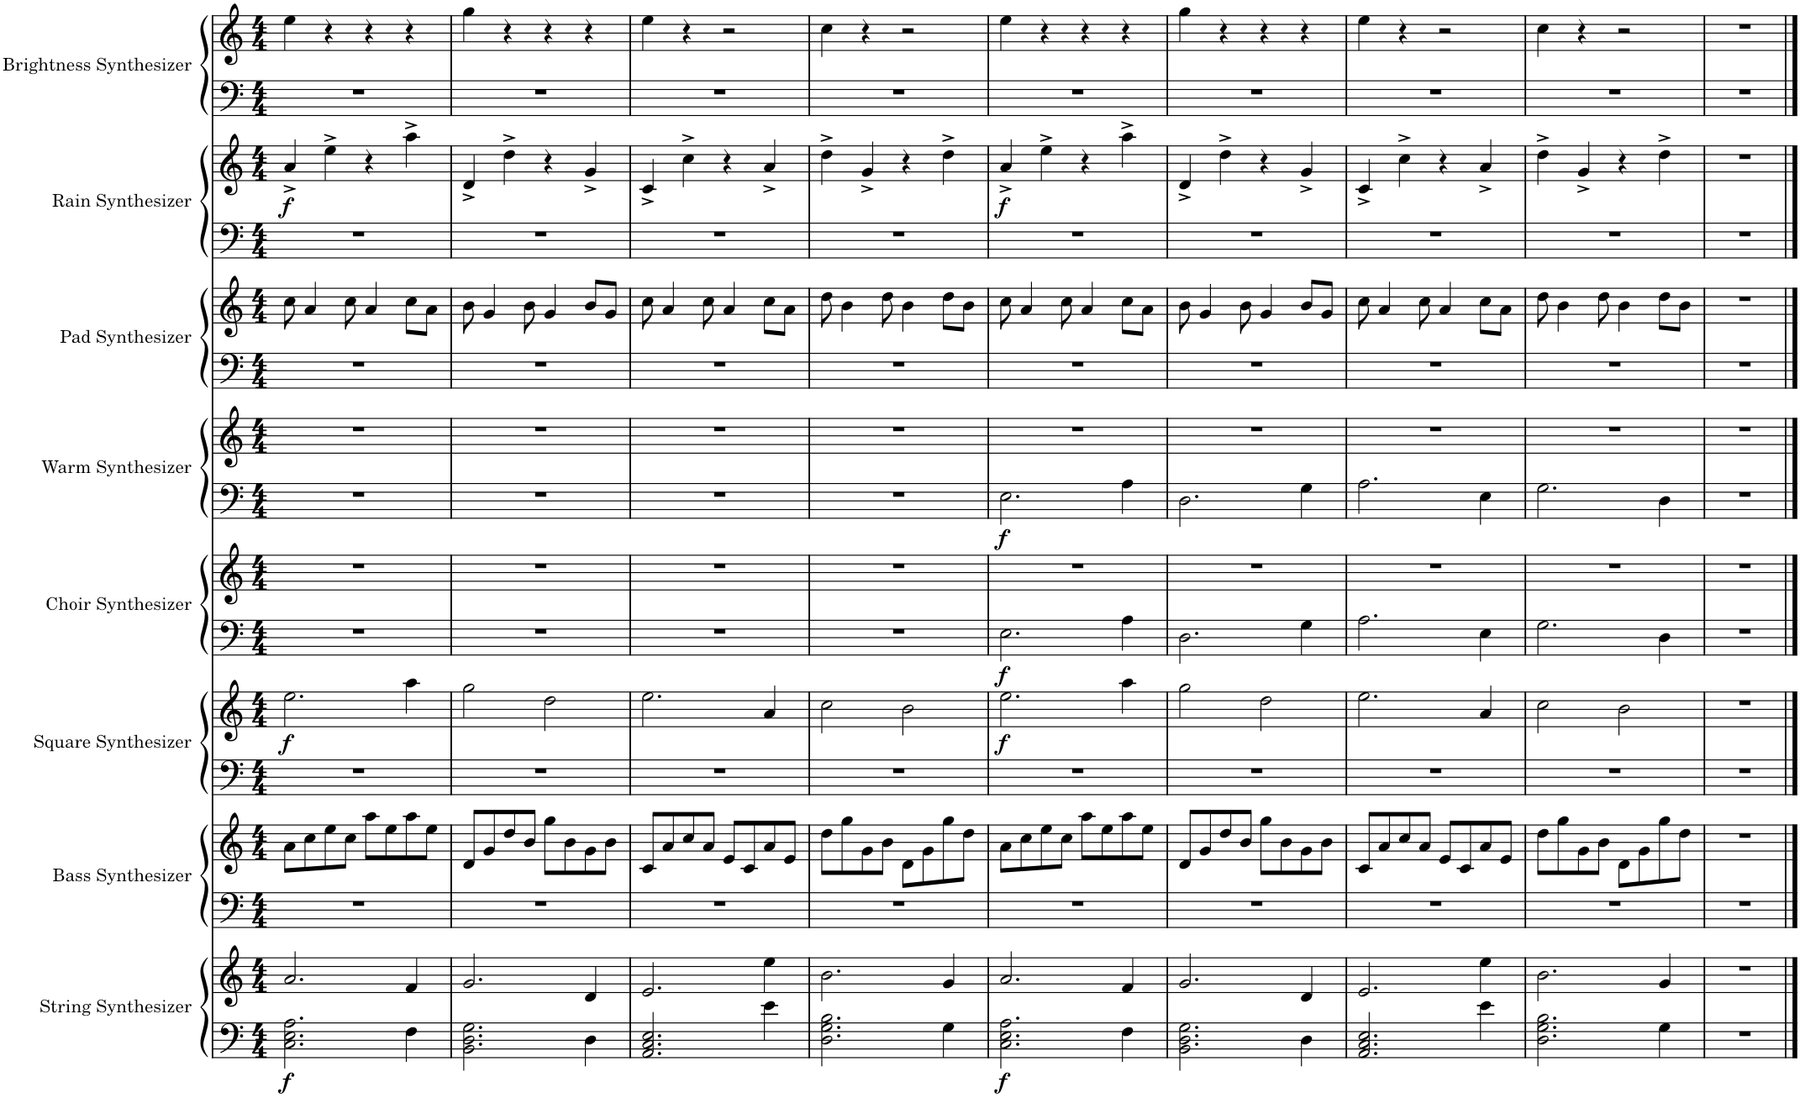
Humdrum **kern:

**kern	**kern	**dynam	**kern	**kern	**kern	**kern	**dynam	**kern	**kern	**dynam	**kern	**kern	**dynam	**kern	**kern	**kern	**kern	**dynam	**kern	**kern
*part8	*part8	*part8	*part7	*part7	*part6	*part6	*part6	*part5	*part5	*part5	*part4	*part4	*part4	*part3	*part3	*part2	*part2	*part2	*part1	*part1
*staff16	*staff15	*staff15/16	*staff14	*staff13	*staff12	*staff11	*staff11/12	*staff10	*staff9	*staff9/10	*staff8	*staff7	*staff7/8	*staff6	*staff5	*staff4	*staff3	*staff3/4	*staff2	*staff1
*I"String Synthesizer	*	*	*I"Bass Synthesizer	*	*I"Square Synthesizer	*	*	*I"Choir Synthesizer	*	*	*I"Warm Synthesizer	*	*	*I"Pad Synthesizer	*	*I"Rain Synthesizer	*	*	*I"Brightness Synthesizer	*
*I'Synth.	*	*	*I'Synth.	*	*I'Synth.	*	*	*I'Synth.	*	*	*I'Synth.	*	*	*I'Synth.	*	*I'Synth.	*	*	*I'Synth.	*
*clefF4	*clefG2	*	*clefF4	*clefG2	*clefF4	*clefG2	*	*clefF4	*clefG2	*	*clefF4	*clefG2	*	*clefF4	*clefG2	*clefF4	*clefG2	*	*clefF4	*clefG2
*k[]	*k[]	*	*k[]	*k[]	*k[]	*k[]	*	*k[]	*k[]	*	*k[]	*k[]	*	*k[]	*k[]	*k[]	*k[]	*	*k[]	*k[]
*M4/4	*M4/4	*	*M4/4	*M4/4	*M4/4	*M4/4	*	*M4/4	*M4/4	*	*M4/4	*M4/4	*	*M4/4	*M4/4	*M4/4	*M4/4	*	*M4/4	*M4/4
=1	=1	=1	=1	=1	=1	=1	=1	=1	=1	=1	=1	=1	=1	=1	=1	=1	=1	=1	=1	=1
!	!	!LO:DY:b=2	!	!	!	!	!LO:DY:b	!	!	!	!	!	!	!	!	!	!	!LO:DY:b	!	!
2.C\ 2.E\ 2.A\	2.a/	f	1r	8a\L	1r	2.ee\	f	1r	1r	.	1r	1r	.	1r	8cc\	1r	4a^/	f	1r	4ee\
.	.	.	.	8cc\	.	.	.	.	.	.	.	.	.	.	4a/	.	.	.	.	.
.	.	.	.	8ee\	.	.	.	.	.	.	.	.	.	.	.	.	4ee^\	.	.	4r
.	.	.	.	8cc\J	.	.	.	.	.	.	.	.	.	.	8cc\	.	.	.	.	.
.	.	.	.	8aa\L	.	.	.	.	.	.	.	.	.	.	4a/	.	4r	.	.	4r
.	.	.	.	8ee\	.	.	.	.	.	.	.	.	.	.	.	.	.	.	.	.
4F\	4f/	.	.	8aa\	.	4aa\	.	.	.	.	.	.	.	.	8cc\L	.	4aa^\	.	.	4r
.	.	.	.	8ee\J	.	.	.	.	.	.	.	.	.	.	8a\J	.	.	.	.	.
=2	=2	=2	=2	=2	=2	=2	=2	=2	=2	=2	=2	=2	=2	=2	=2	=2	=2	=2	=2	=2
2.BB\ 2.D\ 2.G\	2.g/	.	1r	8d/L	1r	2gg\	.	1r	1r	.	1r	1r	.	1r	8b\	1r	4d^/	.	1r	4gg\
.	.	.	.	8g/	.	.	.	.	.	.	.	.	.	.	4g/	.	.	.	.	.
.	.	.	.	8dd/	.	.	.	.	.	.	.	.	.	.	.	.	4dd^\	.	.	4r
.	.	.	.	8b/J	.	.	.	.	.	.	.	.	.	.	8b\	.	.	.	.	.
.	.	.	.	8gg\L	.	2dd\	.	.	.	.	.	.	.	.	4g/	.	4r	.	.	4r
.	.	.	.	8b\	.	.	.	.	.	.	.	.	.	.	.	.	.	.	.	.
4D\	4d/	.	.	8g\	.	.	.	.	.	.	.	.	.	.	8b/L	.	4g^/	.	.	4r
.	.	.	.	8b\J	.	.	.	.	.	.	.	.	.	.	8g/J	.	.	.	.	.
=3	=3	=3	=3	=3	=3	=3	=3	=3	=3	=3	=3	=3	=3	=3	=3	=3	=3	=3	=3	=3
2.AA/ 2.C/ 2.E/	2.e/	.	1r	8c/L	1r	2.ee\	.	1r	1r	.	1r	1r	.	1r	8cc\	1r	4c^/	.	1r	4ee\
.	.	.	.	8a/	.	.	.	.	.	.	.	.	.	.	4a/	.	.	.	.	.
.	.	.	.	8cc/	.	.	.	.	.	.	.	.	.	.	.	.	4cc^\	.	.	4r
.	.	.	.	8a/J	.	.	.	.	.	.	.	.	.	.	8cc\	.	.	.	.	.
.	.	.	.	8e/L	.	.	.	.	.	.	.	.	.	.	4a/	.	4r	.	.	2r
.	.	.	.	8c/	.	.	.	.	.	.	.	.	.	.	.	.	.	.	.	.
4e\	4ee\	.	.	8a/	.	4a/	.	.	.	.	.	.	.	.	8cc\L	.	4a^/	.	.	.
.	.	.	.	8e/J	.	.	.	.	.	.	.	.	.	.	8a\J	.	.	.	.	.
=4	=4	=4	=4	=4	=4	=4	=4	=4	=4	=4	=4	=4	=4	=4	=4	=4	=4	=4	=4	=4
2.D\ 2.G\ 2.B\	2.b\	.	1r	8dd\L	1r	2cc\	.	1r	1r	.	1r	1r	.	1r	8dd\	1r	4dd^\	.	1r	4cc\
.	.	.	.	8gg\	.	.	.	.	.	.	.	.	.	.	4b\	.	.	.	.	.
.	.	.	.	8g\	.	.	.	.	.	.	.	.	.	.	.	.	4g^/	.	.	4r
.	.	.	.	8b\J	.	.	.	.	.	.	.	.	.	.	8dd\	.	.	.	.	.
.	.	.	.	8d\L	.	2b\	.	.	.	.	.	.	.	.	4b\	.	4r	.	.	2r
.	.	.	.	8g\	.	.	.	.	.	.	.	.	.	.	.	.	.	.	.	.
4G\	4g/	.	.	8gg\	.	.	.	.	.	.	.	.	.	.	8dd\L	.	4dd^\	.	.	.
.	.	.	.	8dd\J	.	.	.	.	.	.	.	.	.	.	8b\J	.	.	.	.	.
=5	=5	=5	=5	=5	=5	=5	=5	=5	=5	=5	=5	=5	=5	=5	=5	=5	=5	=5	=5	=5
!	!	!LO:DY:b=2	!	!	!	!	!LO:DY:b	!	!	!LO:DY:b=2	!	!	!LO:DY:b=2	!	!	!	!	!LO:DY:b	!	!
2.C\ 2.E\ 2.A\	2.a/	f	1r	8a\L	1r	2.ee\	f	2.E\	1r	f	2.E\	1r	f	1r	8cc\	1r	4a^/	f	1r	4ee\
.	.	.	.	8cc\	.	.	.	.	.	.	.	.	.	.	4a/	.	.	.	.	.
.	.	.	.	8ee\	.	.	.	.	.	.	.	.	.	.	.	.	4ee^\	.	.	4r
.	.	.	.	8cc\J	.	.	.	.	.	.	.	.	.	.	8cc\	.	.	.	.	.
.	.	.	.	8aa\L	.	.	.	.	.	.	.	.	.	.	4a/	.	4r	.	.	4r
.	.	.	.	8ee\	.	.	.	.	.	.	.	.	.	.	.	.	.	.	.	.
4F\	4f/	.	.	8aa\	.	4aa\	.	4A\	.	.	4A\	.	.	.	8cc\L	.	4aa^\	.	.	4r
.	.	.	.	8ee\J	.	.	.	.	.	.	.	.	.	.	8a\J	.	.	.	.	.
=6	=6	=6	=6	=6	=6	=6	=6	=6	=6	=6	=6	=6	=6	=6	=6	=6	=6	=6	=6	=6
2.BB\ 2.D\ 2.G\	2.g/	.	1r	8d/L	1r	2gg\	.	2.D\	1r	.	2.D\	1r	.	1r	8b\	1r	4d^/	.	1r	4gg\
.	.	.	.	8g/	.	.	.	.	.	.	.	.	.	.	4g/	.	.	.	.	.
.	.	.	.	8dd/	.	.	.	.	.	.	.	.	.	.	.	.	4dd^\	.	.	4r
.	.	.	.	8b/J	.	.	.	.	.	.	.	.	.	.	8b\	.	.	.	.	.
.	.	.	.	8gg\L	.	2dd\	.	.	.	.	.	.	.	.	4g/	.	4r	.	.	4r
.	.	.	.	8b\	.	.	.	.	.	.	.	.	.	.	.	.	.	.	.	.
4D\	4d/	.	.	8g\	.	.	.	4G\	.	.	4G\	.	.	.	8b/L	.	4g^/	.	.	4r
.	.	.	.	8b\J	.	.	.	.	.	.	.	.	.	.	8g/J	.	.	.	.	.
=7	=7	=7	=7	=7	=7	=7	=7	=7	=7	=7	=7	=7	=7	=7	=7	=7	=7	=7	=7	=7
2.AA/ 2.C/ 2.E/	2.e/	.	1r	8c/L	1r	2.ee\	.	2.A\	1r	.	2.A\	1r	.	1r	8cc\	1r	4c^/	.	1r	4ee\
.	.	.	.	8a/	.	.	.	.	.	.	.	.	.	.	4a/	.	.	.	.	.
.	.	.	.	8cc/	.	.	.	.	.	.	.	.	.	.	.	.	4cc^\	.	.	4r
.	.	.	.	8a/J	.	.	.	.	.	.	.	.	.	.	8cc\	.	.	.	.	.
.	.	.	.	8e/L	.	.	.	.	.	.	.	.	.	.	4a/	.	4r	.	.	2r
.	.	.	.	8c/	.	.	.	.	.	.	.	.	.	.	.	.	.	.	.	.
4e\	4ee\	.	.	8a/	.	4a/	.	4E\	.	.	4E\	.	.	.	8cc\L	.	4a^/	.	.	.
.	.	.	.	8e/J	.	.	.	.	.	.	.	.	.	.	8a\J	.	.	.	.	.
=8	=8	=8	=8	=8	=8	=8	=8	=8	=8	=8	=8	=8	=8	=8	=8	=8	=8	=8	=8	=8
2.D\ 2.G\ 2.B\	2.b\	.	1r	8dd\L	1r	2cc\	.	2.G\	1r	.	2.G\	1r	.	1r	8dd\	1r	4dd^\	.	1r	4cc\
.	.	.	.	8gg\	.	.	.	.	.	.	.	.	.	.	4b\	.	.	.	.	.
.	.	.	.	8g\	.	.	.	.	.	.	.	.	.	.	.	.	4g^/	.	.	4r
.	.	.	.	8b\J	.	.	.	.	.	.	.	.	.	.	8dd\	.	.	.	.	.
.	.	.	.	8d\L	.	2b\	.	.	.	.	.	.	.	.	4b\	.	4r	.	.	2r
.	.	.	.	8g\	.	.	.	.	.	.	.	.	.	.	.	.	.	.	.	.
4G\	4g/	.	.	8gg\	.	.	.	4D\	.	.	4D\	.	.	.	8dd\L	.	4dd^\	.	.	.
.	.	.	.	8dd\J	.	.	.	.	.	.	.	.	.	.	8b\J	.	.	.	.	.
=9	=9	=9	=9	=9	=9	=9	=9	=9	=9	=9	=9	=9	=9	=9	=9	=9	=9	=9	=9	=9
1r	1r	.	1r	1r	1r	1r	.	1r	1r	.	1r	1r	.	1r	1r	1r	1r	.	1r	1r
==	==	==	==	==	==	==	==	==	==	==	==	==	==	==	==	==	==	==	==	==
*-	*-	*-	*-	*-	*-	*-	*-	*-	*-	*-	*-	*-	*-	*-	*-	*-	*-	*-	*-	*-
